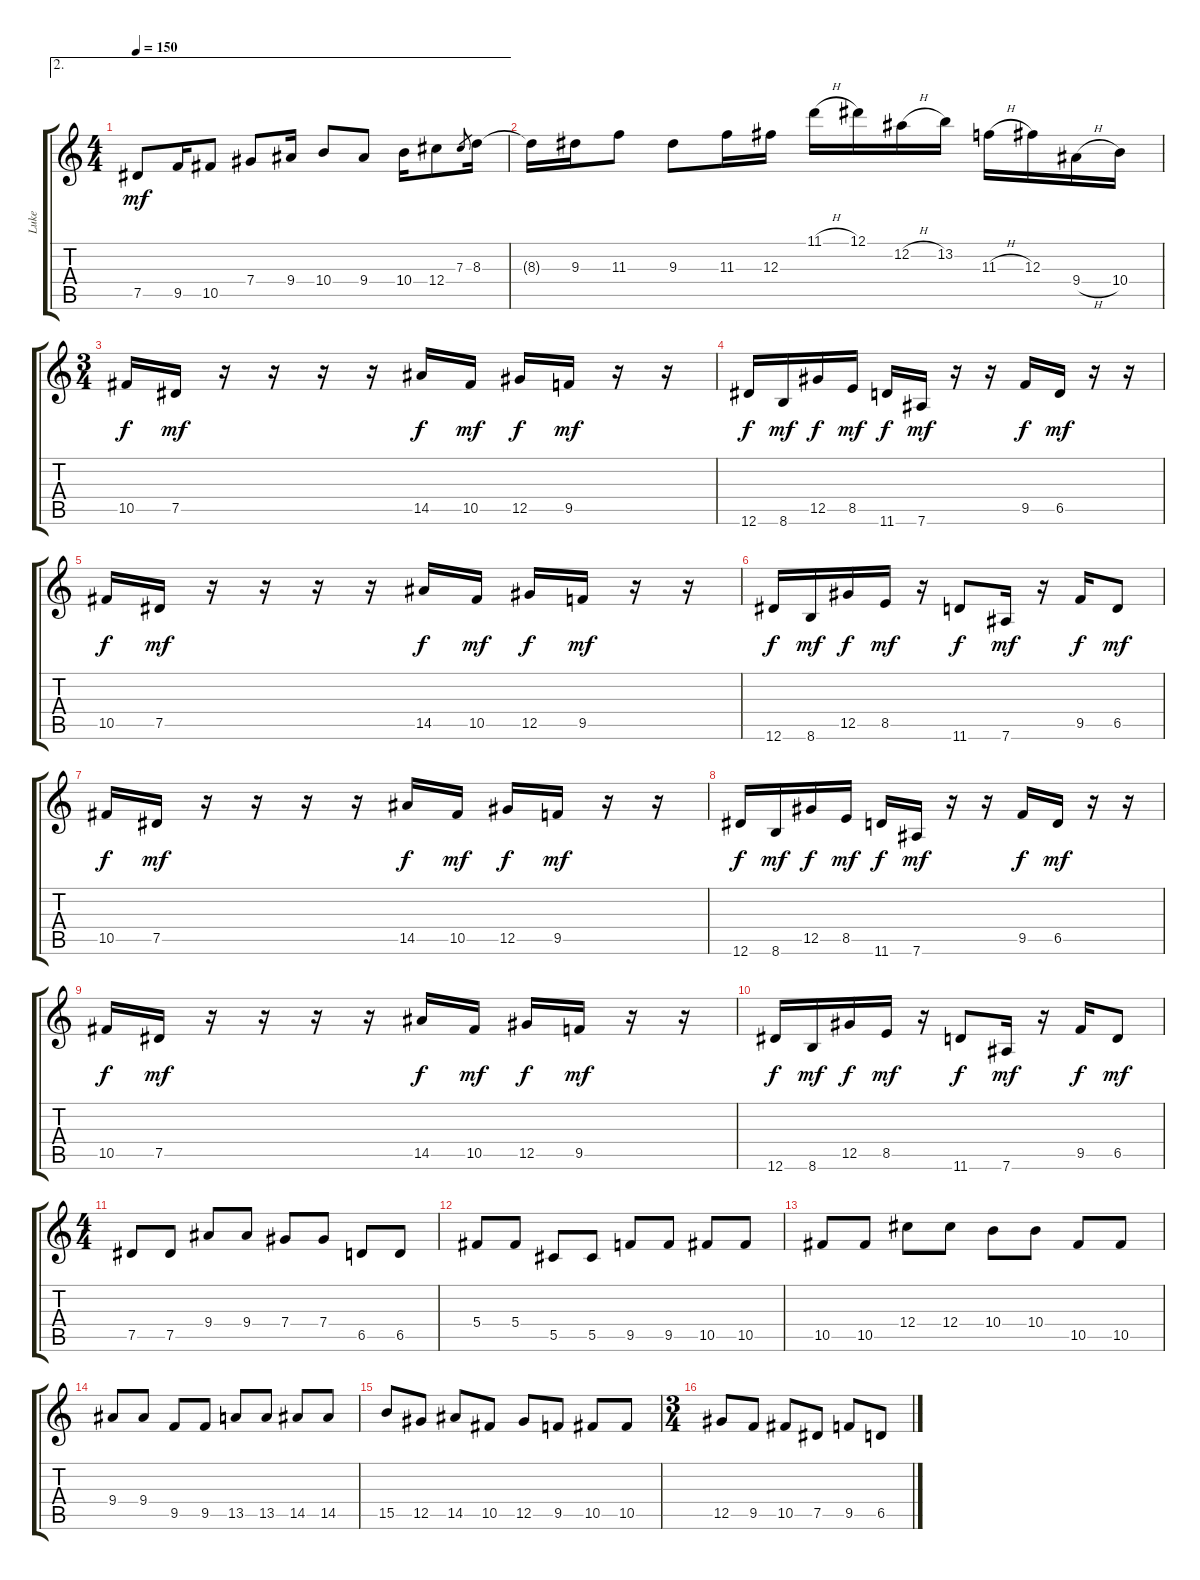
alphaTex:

\track ("Luke" "Luke") {instrument distortionguitar}
\staff {score tabs}
\tuning (Eb4 Bb3 Gb3 Db3 Ab2 Eb2) {hide}
\ae 2
\ts (4 4)
\tempo 150
\clef g2
\ks c
7.5.8{dy mf} 9.5.16 10.5.8 7.4.8 9.4.16 10.4.8 9.4.8 10.4.16 12.4.8 7.3.8{gr} 8.3.16 |
8.3{t}.16 9.3.16 11.3.8 9.3.8 11.3.16 12.3.16 11.1{h}.16 12.1.16 12.2{h}.16 13.2.16 11.3{h}.16 12.3.16 9.4{h}.16 10.4.16 |
\ts (3 4)
10.5.16{dy f} 7.5.16{dy mf} r.16 r.16 r.16 r.16 14.5.16{dy f} 10.5.16{dy mf} 12.5.16{dy f} 9.5.16{dy mf} r.16 r.16 |
12.6.16{dy f} 8.6.16{dy mf} 12.5.16{dy f} 8.5.16{dy mf} 11.6.16{dy f} 7.6.16{dy mf} r.16 r.16 9.5.16{dy f} 6.5.16{dy mf} r.16 r.16 |
10.5.16{dy f} 7.5.16{dy mf} r.16 r.16 r.16 r.16 14.5.16{dy f} 10.5.16{dy mf} 12.5.16{dy f} 9.5.16{dy mf} r.16 r.16 |
12.6.16{dy f} 8.6.16{dy mf} 12.5.16{dy f} 8.5.16{dy mf} r.16 11.6.8{dy f} 7.6.16{dy mf} r.16 9.5.16{dy f} 6.5.8{dy mf} |
10.5.16{dy f} 7.5.16{dy mf} r.16 r.16 r.16 r.16 14.5.16{dy f} 10.5.16{dy mf} 12.5.16{dy f} 9.5.16{dy mf} r.16 r.16 |
12.6.16{dy f} 8.6.16{dy mf} 12.5.16{dy f} 8.5.16{dy mf} 11.6.16{dy f} 7.6.16{dy mf} r.16 r.16 9.5.16{dy f} 6.5.16{dy mf} r.16 r.16 |
10.5.16{dy f} 7.5.16{dy mf} r.16 r.16 r.16 r.16 14.5.16{dy f} 10.5.16{dy mf} 12.5.16{dy f} 9.5.16{dy mf} r.16 r.16 |
12.6.16{dy f} 8.6.16{dy mf} 12.5.16{dy f} 8.5.16{dy mf} r.16 11.6.8{dy f} 7.6.16{dy mf} r.16 9.5.16{dy f} 6.5.8{dy mf} |
\ts (4 4)
7.5.8 7.5.8 9.4.8 9.4.8 7.4.8 7.4.8 6.5.8 6.5.8 |
5.4.8 5.4.8 5.5.8 5.5.8 9.5.8 9.5.8 10.5.8 10.5.8 |
10.5.8 10.5.8 12.4.8 12.4.8 10.4.8 10.4.8 10.5.8 10.5.8 |
9.4.8 9.4.8 9.5.8 9.5.8 13.5.8 13.5.8 14.5.8 14.5.8 |
15.5.8 12.5.8 14.5.8 10.5.8 12.5.8 9.5.8 10.5.8 10.5.8 |
\ts (3 4)
12.5.8 9.5.8 10.5.8 7.5.8 9.5.8 6.5.8
